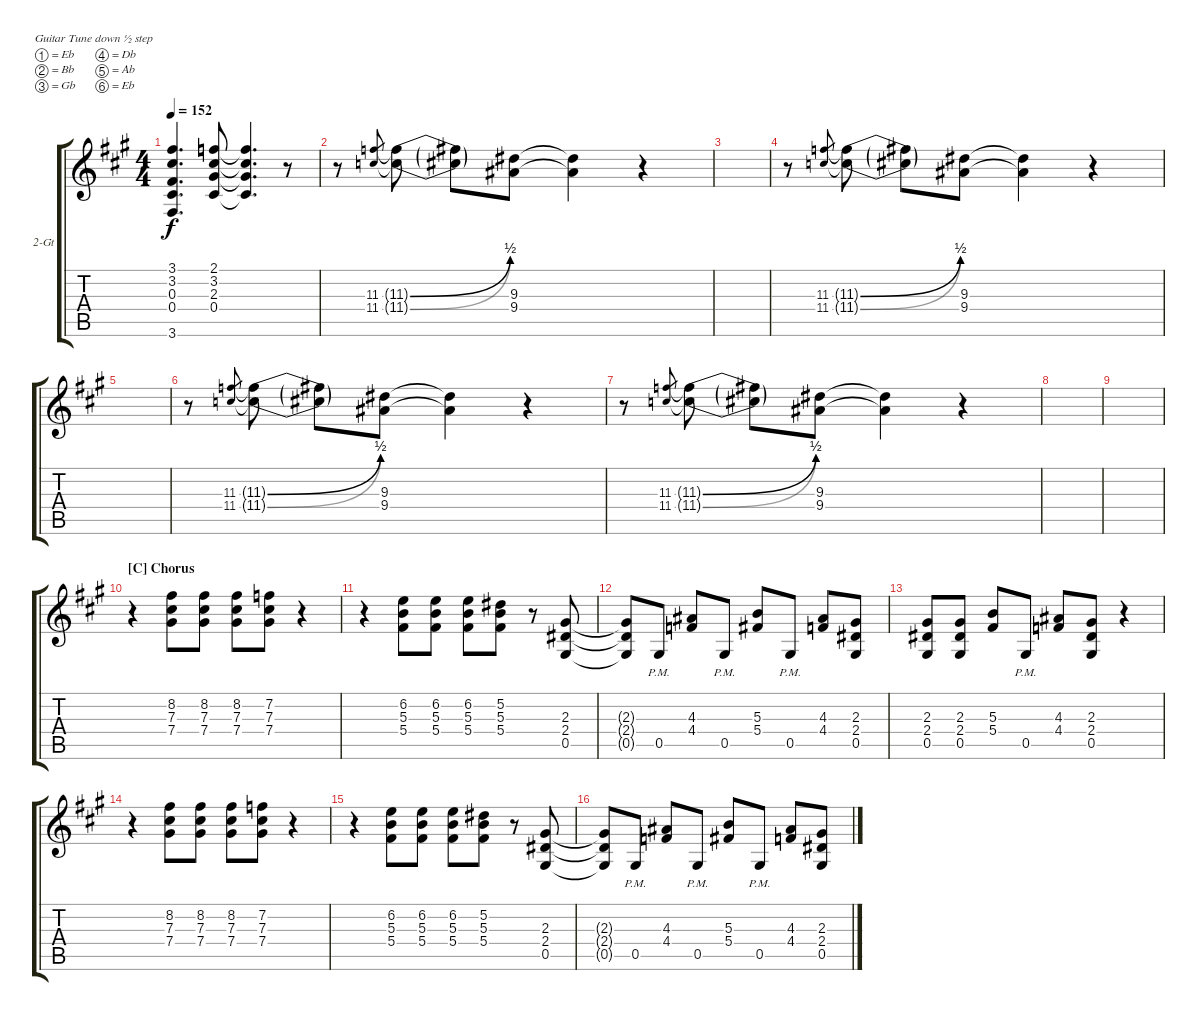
\defaultSystemsLayout 4
\bracketExtendMode groupsimilarinstruments
\firstSystemTrackNameOrientation horizontal
\otherSystemsTrackNameOrientation horizontal
\track ("Guitar 2" "2-Gt") {instrument distortionguitar}
\staff {score tabs}
\tuning (Eb4 Bb3 Gb3 Db3 Ab2 Eb2)
\ts (4 4)
\tempo 152
\clef g2
\scale
1.07062
\ks a
(3.6{t} 0.4{t} 0.3{t} 3.2{t} 3.1{t}).4{d dy f} (0.4 2.3 3.2 2.1).8 (0.4{t} 2.3{t} 3.2{t} 2.1{t}).4{d} r.8 |
\scale
0.929382 r.8 (11.4 11.3).8{gr} (11.4{be (bend 0 0 15 2) t} 11.3{be (bend 0 0 15 2) t}).8 (11.4{t} 11.3{t}).8 (9.4 9.3).8 (9.4{t} 9.3{t}).4 r.4 |
\scale
1.07062 |
\scale
0.929382 r.8 (11.4 11.3).8{gr} (11.4{be (bend 0 0 15 2) t} 11.3{be (bend 0 0 15 2) t}).8 (11.4{t} 11.3{t}).8 (9.4 9.3).8 (9.4{t} 9.3{t}).4 r.4 |
\scale
1.07062 |
\scale
0.929382 r.8 (11.4 11.3).8{gr} (11.4{be (bend 0 0 15 2) t} 11.3{be (bend 0 0 15 2) t}).8 (11.4{t} 11.3{t}).8 (9.4 9.3).8 (9.4{t} 9.3{t}).4 r.4 |
\scale
1.07062 r.8 (11.4 11.3).8{gr} (11.4{be (bend 0 0 15 2) t} 11.3{be (bend 0 0 15 2) t}).8 (11.4{t} 11.3{t}).8 (9.4 9.3).8 (9.4{t} 9.3{t}).4 r.4 |
\scale
0.929382 |
\scale
1.07062 |
\section ("C" "Chorus")
\scale
0.929382 r.4 (7.4 7.3 8.2).8 (7.4 7.3 8.2).8 (7.4 7.3 8.2).8 (7.4 7.3 7.2).8 r.4 |
\scale
1.07062 r.4 (5.4 5.3 6.2).8 (5.4 5.3 6.2).8 (5.4 5.3 6.2).8 (5.4 5.3 5.2).8 r.8 (0.5 2.4 2.3).8 |
\scale
0.929382 (0.5{t} 2.4{t} 2.3{t}).8 0.5{pm}.8 (4.4 4.3).8 0.5{pm}.8 (5.4 5.3).8 0.5{pm}.8 (4.4 4.3).8 (0.5 2.4 2.3).8 |
\scale
1.07062 (0.5 2.4 2.3).8 (0.5 2.4 2.3).8 (5.4 5.3).8 0.5{pm}.8 (4.4 4.3).8 (0.5 2.4 2.3).8 r.4 |
\scale
0.929382 r.4 (7.4 7.3 8.2).8 (7.4 7.3 8.2).8 (7.4 7.3 8.2).8 (7.4 7.3 7.2).8 r.4 |
\scale
1.07062 r.4 (5.4 5.3 6.2).8 (5.4 5.3 6.2).8 (5.4 5.3 6.2).8 (5.4 5.3 5.2).8 r.8 (0.5 2.4 2.3).8 |
\scale
0.929382 (0.5{t} 2.4{t} 2.3{t}).8 0.5{pm}.8 (4.4 4.3).8 0.5{pm}.8 (5.4 5.3).8 0.5{pm}.8 (4.4 4.3).8 (0.5 2.4 2.3).8
